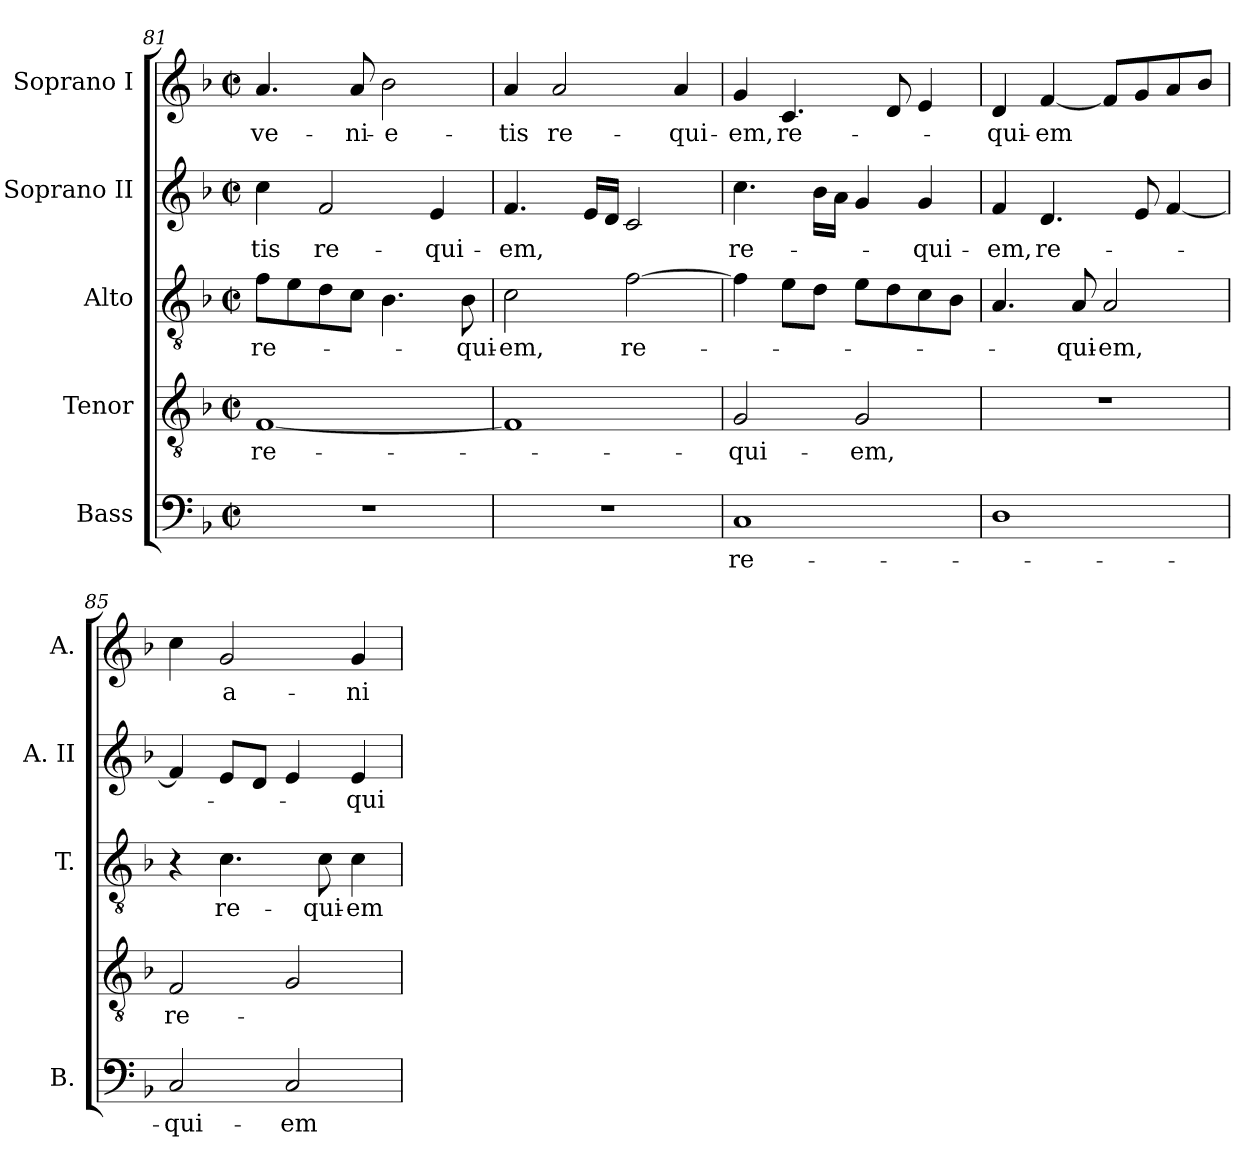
**kern	**text	**kern	**text	**kern	**text	**kern	**text	**kern	**text
*part5	*part5	*part4	*part4	*part3	*part3	*part2	*part2	*part1	*part1
*staff5	*staff5	*staff4	*staff4	*staff3	*staff3	*staff2	*staff2	*staff1	*staff1
*I"Bass	*	*I"Tenor	*	*I"Alto	*	*I"Soprano II	*	*I"Soprano I	*
*I'B.	*	*	*	*I'T.	*	*I'A. II	*	*I'A.	*
*clefF4	*	*clefGv2	*	*clefGv2	*	*clefG2	*	*clefG2	*
*	*	*ITrd7c12	*	*ITrd7c12	*	*	*	*	*
*k[b-]	*	*k[b-]	*	*k[b-]	*	*k[b-]	*	*k[b-]	*
*F:	*	*F:	*	*F:	*	*F:	*	*F:	*
*M2/2	*	*M2/2	*	*M2/2	*	*M2/2	*	*M2/2	*
*met(c|)	*	*met(c|)	*	*met(c|)	*	*met(c|)	*	*met(c|)	*
=81	=81	=81	=81	=81	=81	=81	=81	=81	=81
!	!	!	!LO:LY:b:color=#000000	!	!	!	!	!	!
!	!	!	!	!	!LO:LY:b:color=#000000	!	!	!	!
!	!	!	!	!	!	!	!LO:LY:b:color=#000000	!	!
!	!	!	!	!	!	!	!	!	!LO:LY:b:color=#000000
1r	.	[<1FFi	re-	8Fi\L	re-	4cci\	-tis	4.ai/	-ve-
.	.	.	.	8Ei\	.	.	.	.	.
!	!	!	!	!	!	!	!LO:LY:b:color=#000000	!	!
.	.	.	.	8Di\	.	2fi/	re-	.	.
!	!	!	!	!	!	!	!	!	!LO:LY:b:color=#000000
.	.	.	.	8Ci\J	.	.	.	8ai/	-ni-
!	!	!	!	!	!	!	!	!	!LO:LY:b:color=#000000
.	.	.	.	4.BB-i\	.	.	.	2b-i\	-e-
!	!	!	!	!	!	!	!LO:LY:b:color=#000000	!	!
.	.	.	.	.	.	4ei/	-qui-	.	.
!	!	!	!	!	!LO:LY:b:color=#000000	!	!	!	!
.	.	.	.	8BB-i\	-qui-	.	.	.	.
!!LO:PB:g=z
=82	=82	=82	=82	=82	=82	=82	=82	=82	=82
!	!	!	!	!	!LO:LY:b:color=#000000	!	!	!	!
!	!	!	!	!	!	!	!LO:LY:b:color=#000000	!	!
!	!	!	!	!	!	!	!	!	!LO:LY:b:color=#000000
1r	.	1FFi]	.	2Ci\	-em,	4.fi/	-em,	4ai/	-tis
!	!	!	!	!	!	!	!	!	!LO:LY:b:color=#000000
.	.	.	.	.	.	.	.	2ai/	re-
.	.	.	.	.	.	16ei/LL	.	.	.
.	.	.	.	.	.	16di/JJ	.	.	.
!	!	!	!	!	!LO:LY:b:color=#000000	!	!	!	!
.	.	.	.	[>2Fi\	re-	2ci/	.	.	.
!	!	!	!	!	!	!	!	!	!LO:LY:b:color=#000000
.	.	.	.	.	.	.	.	4ai/	-qui-
=83	=83	=83	=83	=83	=83	=83	=83	=83	=83
!	!LO:LY:b:color=#000000	!	!	!	!	!	!	!	!
!	!	!	!LO:LY:b:color=#000000	!	!	!	!	!	!
!	!	!	!	!	!	!	!LO:LY:b:color=#000000	!	!
!	!	!	!	!	!	!	!	!	!LO:LY:b:color=#000000
1Ci	re-	2GGi/	-qui-	4Fi\]	.	4.cci\	re-	4gi/	-em,
!	!	!	!	!	!	!	!	!	!LO:LY:b:color=#000000
.	.	.	.	8Ei\L	.	.	.	4.ci/	re-
.	.	.	.	8Di\J	.	16b-i\LL	.	.	.
.	.	.	.	.	.	16ai\JJ	.	.	.
!	!	!	!LO:LY:b:color=#000000	!	!	!	!	!	!
.	.	2GGi/	-em,	8Ei\L	.	4gi/	.	.	.
.	.	.	.	8Di\	.	.	.	8di/	.
!	!	!	!	!	!	!	!LO:LY:b:color=#000000	!	!
.	.	.	.	8Ci\	.	4gi/	-qui-	4ei/	.
.	.	.	.	8BB-i\J	.	.	.	.	.
=84	=84	=84	=84	=84	=84	=84	=84	=84	=84
!	!	!	!	!	!	!	!LO:LY:b:color=#000000	!	!
!	!	!	!	!	!	!	!	!	!LO:LY:b:color=#000000
1Di	.	1r	.	4.AAi/	.	4fi/	-em,	4di/	-qui-
!	!	!	!	!	!	!	!LO:LY:b:color=#000000	!	!
!	!	!	!	!	!	!	!	!	!LO:LY:b:color=#000000
.	.	.	.	.	.	4.di/	re-	[<4fi/	-em
!	!	!	!	!	!LO:LY:b:color=#000000	!	!	!	!
.	.	.	.	8AAi/	-qui-	.	.	.	.
!	!	!	!	!	!LO:LY:b:color=#000000	!	!	!	!
.	.	.	.	2AAi/	-em,	.	.	8fi/L]	.
.	.	.	.	.	.	8ei/	.	8gi/	.
.	.	.	.	.	.	[<4fi/	.	8ai/	.
.	.	.	.	.	.	.	.	8b-i/J	.
=85	=85	=85	=85	=85	=85	=85	=85	=85	=85
!	!LO:LY:b:color=#000000	!	!	!	!	!	!	!	!
!	!	!	!LO:LY:b:color=#000000	!	!	!	!	!	!
2Ci/	-qui-	2FFi/	re-	4r	.	4fi/]	.	4cci\	.
!	!	!	!	!	!LO:LY:b:color=#000000	!	!	!	!
!	!	!	!	!	!	!	!	!	!LO:LY:b:color=#000000
.	.	.	.	4.Ci\	re-	8ei/L	.	2gi/	a-
.	.	.	.	.	.	8di/J	.	.	.
!	!LO:LY:b:color=#000000	!	!	!	!	!	!	!	!
2Ci/	-em	2GGi/	.	.	.	4ei/	.	.	.
!	!	!	!	!	!LO:LY:b:color=#000000	!	!	!	!
.	.	.	.	8Ci\	-qui-	.	.	.	.
!	!	!	!	!	!LO:LY:b:color=#000000	!	!	!	!
!	!	!	!	!	!	!	!LO:LY:b:color=#000000	!	!
!	!	!	!	!	!	!	!	!	!LO:LY:b:color=#000000
.	.	.	.	4Ci\	-em	4ei/	-qui-	4gi/	-ni-
=	=	=	=	=	=	=	=	=	=
*-	*-	*-	*-	*-	*-	*-	*-	*-	*-
